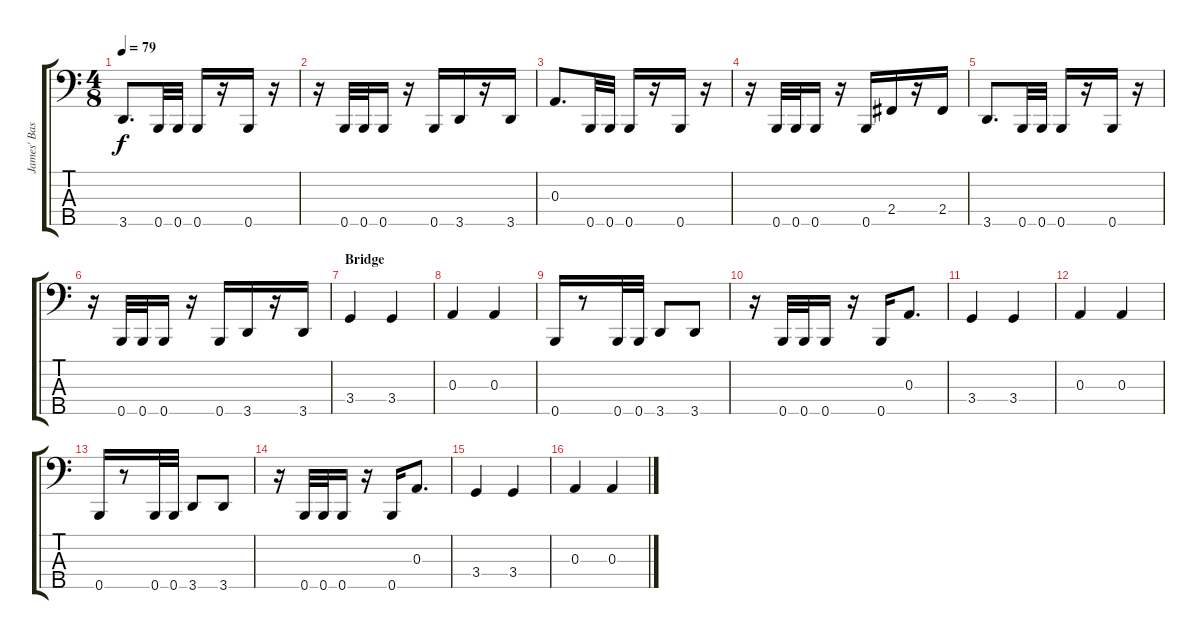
\track ("James' Bass" "James' Bas") {instrument electricbassfinger}
\staff {score tabs}
\tuning (G2 D2 A1 E1 B0) {hide}
\ts (4 8)
\tempo 79
\clef f4
\ks c
3.5.8{d dy f} 0.5.32 0.5.32 0.5.16 r.16 0.5.16 r.16 |
r.16 0.5.32 0.5.32 0.5.16 r.16 0.5.16 3.5.16 r.16 3.5.16 |
0.3.8{d} 0.5.32 0.5.32 0.5.16 r.16 0.5.16 r.16 |
r.16 0.5.32 0.5.32 0.5.16 r.16 0.5.16 2.4.16 r.16 2.4.16 |
3.5.8{d} 0.5.32 0.5.32 0.5.16 r.16 0.5.16 r.16 |
r.16 0.5.32 0.5.32 0.5.16 r.16 0.5.16 3.5.16 r.16 3.5.16 |
\section ("" "Bridge")
3.4.4 3.4.4 |
0.3.4 0.3.4 |
0.5.16 r.8 0.5.32 0.5.32 3.5.8 3.5.8 |
r.16 0.5.32 0.5.32 0.5.16 r.16 0.5.16 0.3.8{d} |
3.4.4 3.4.4 |
0.3.4 0.3.4 |
0.5.16 r.8 0.5.32 0.5.32 3.5.8 3.5.8 |
r.16 0.5.32 0.5.32 0.5.16 r.16 0.5.16 0.3.8{d} |
3.4.4 3.4.4 |
0.3.4 0.3.4
